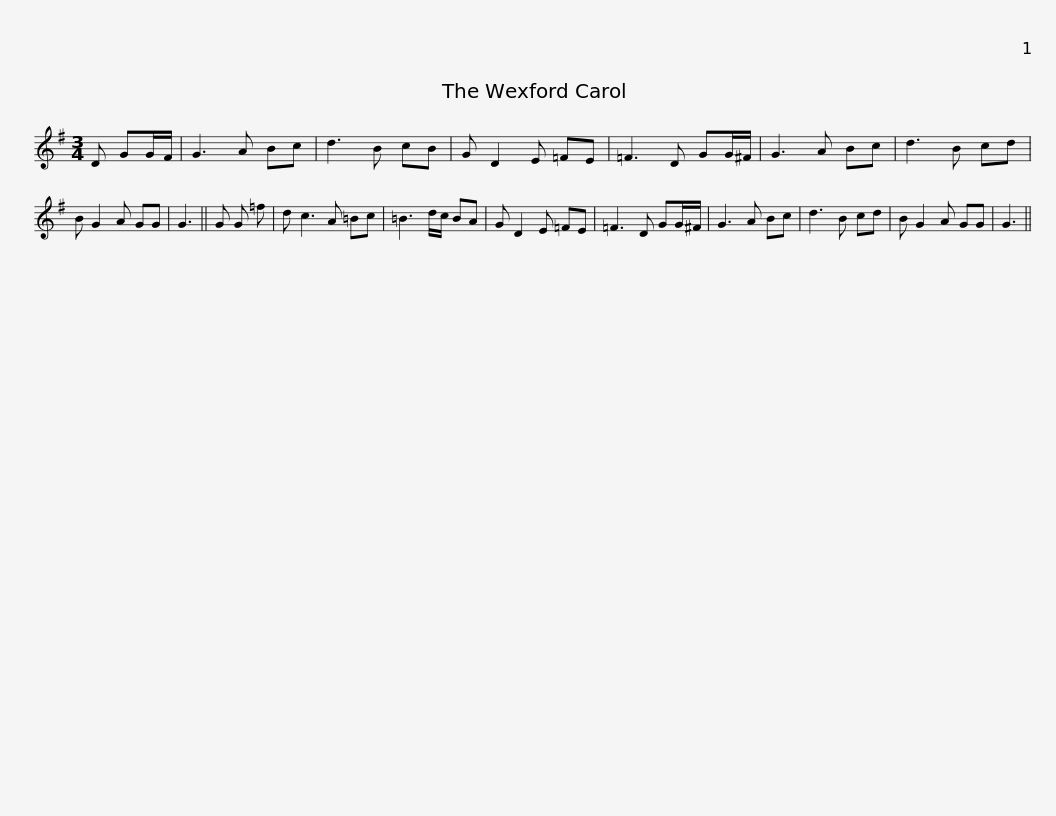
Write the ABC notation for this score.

X:1
L:1/8
M:3/4
I:linebreak $
K:G
V:1 treble
V:1
 D GG/F/ | G3 A Bc | d3 B cB | G D2 E =FE | =F3 D GG/^F/ | %5
 G3 A Bc | d3 B cd | B G2 A GG |$ G3 ||$ G G =f | %10
 d c3 A =Bc | =B3 d/c/ BA | G D2 E =FE | =F3 D GG/^F/ | G3 A Bc | %15
 d3 B cd | B G2 A GG |$ G3 || %18
